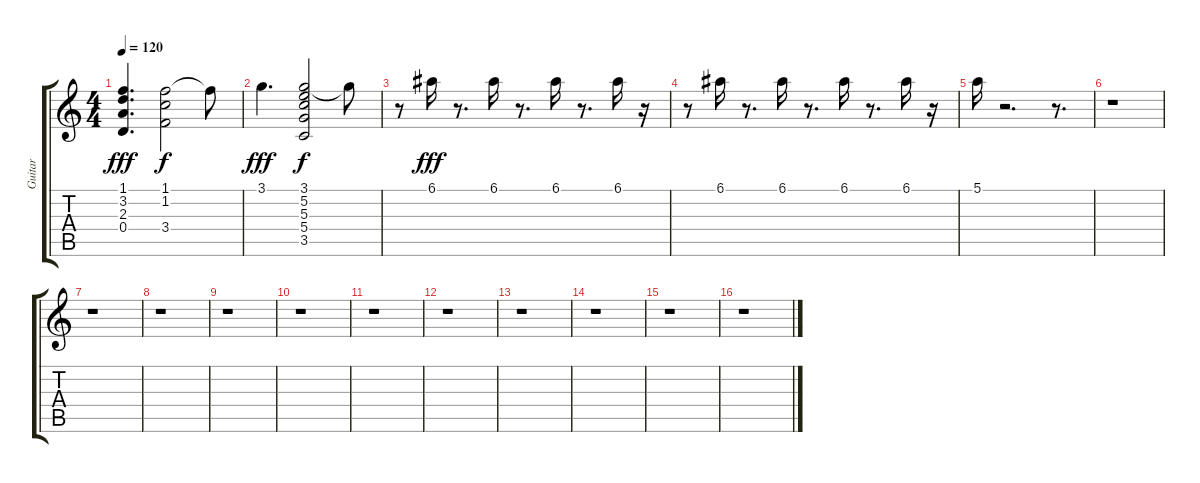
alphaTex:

\track ("Guitar" "Guitar") {instrument overdrivenguitar}
\staff {score tabs}
\tuning (E4 B3 G3 D3 A2 E2) {hide}
\ts (4 4)
\tempo 120
\clef g2
\ks c
(1.1 3.2 2.3 0.4).4{d dy fff} (1.1 1.2 3.4).2{dy f} 1.1{t}.8 |
3.1.4{d dy fff} (3.1 5.2 5.3 5.4 3.5).2{dy f} 3.1{t}.8 |
r.8 6.1.16{dy fff} r.8{d} 6.1.16 r.8{d} 6.1.16 r.8{d} 6.1.16 r.16 |
r.8 6.1.16 r.8{d} 6.1.16 r.8{d} 6.1.16 r.8{d} 6.1.16 r.16 |
5.1.16 r.2{d} r.8{d} |
r.1 |
r.1 |
r.1 |
r.1 |
r.1 |
r.1 |
r.1 |
r.1 |
r.1 |
r.1 |
r.1
